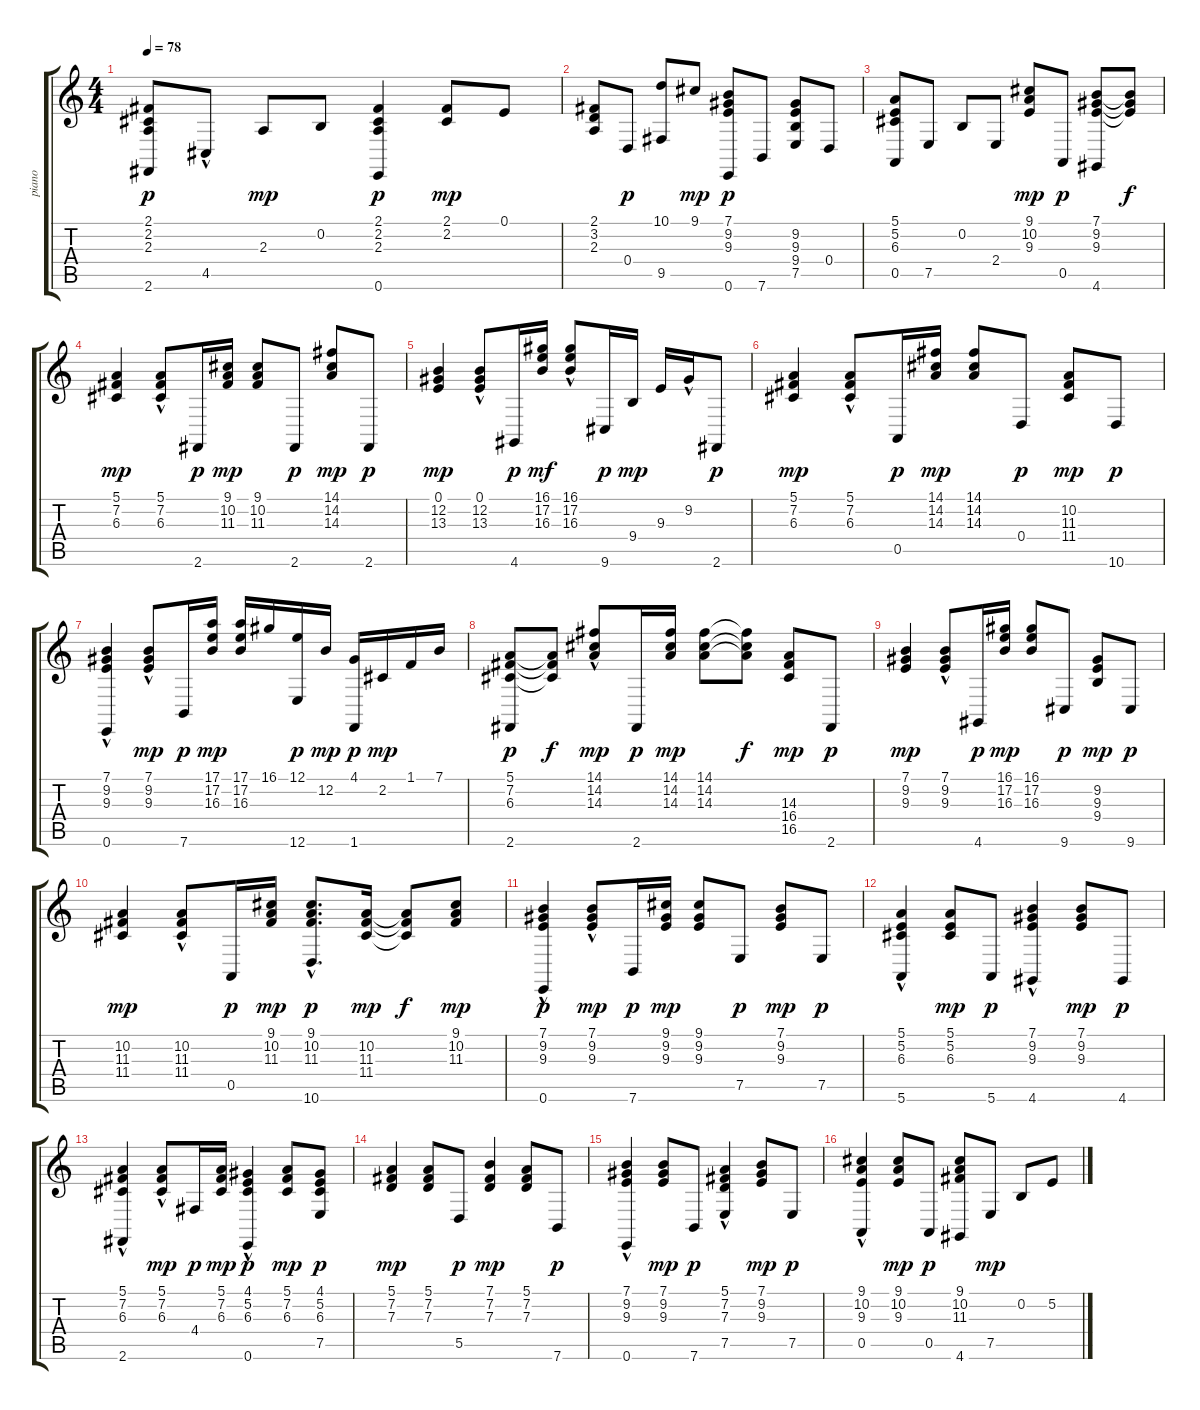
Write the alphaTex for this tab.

\track ("piano" "piano") {instrument brightacousticpiano}
\staff {score tabs}
\tuning (E4 B3 G3 D3 A2 E2) {hide}
\ts (4 4)
\tempo 78
\clef g2
\ks c
(2.1 2.2 2.3 2.6).8{dy p} 4.5{hac}.8 2.3.8{dy mp} 0.2.8 (2.1 2.2 2.3 0.6).4{dy p} (2.1 2.2).8{dy mp} 0.1.8 |
(2.1 3.2 2.3).8 0.4.8{dy p} (10.1 9.5).8 9.1.8{dy mp} (7.1 9.2 9.3 0.6).8{dy p} 7.6.8 (9.2 9.3 9.4 7.5).8 0.4.8 |
(5.1 5.2 6.3 0.5).8 7.5.8 0.2.8 2.4.8 (9.1 10.2 9.3).8{dy mp} 0.5.8{dy p} (7.1 9.2 9.3 4.6).8 (7.1{t} 9.2{t} 9.3{t}).8{dy f} |
(5.1 7.2 6.3).4{dy mp} (5.1{hac} 7.2{hac} 6.3{hac}).8 2.6.16{dy p} (9.1 10.2 11.3).16{dy mp} (9.1 10.2 11.3).8 2.6.8{dy p} (14.1 14.2 14.3).8{dy mp} 2.6.8{dy p} |
(0.1 12.2 13.3).4{dy mp} (0.1{hac} 12.2{hac} 13.3{hac}).8 4.6.16{dy p} (16.1 17.2 16.3).16{dy mf} (16.1{hac} 17.2{hac} 16.3{hac}).8 9.6.16{dy p} 9.4.16{dy mp} 9.3.16 9.2{hac}.16 2.6.8{dy p} |
(5.1 7.2 6.3).4{dy mp} (5.1{hac} 7.2{hac} 6.3{hac}).8 0.5.16{dy p} (14.1 14.2 14.3).16{dy mp} (14.1 14.2 14.3).8 0.4.8{dy p} (10.2 11.3 11.4).8{dy mp} 10.6.8{dy p} |
(7.1 9.2 9.3 0.6{hac}).4 (7.1{hac} 9.2{hac} 9.3{hac}).8{dy mp} 7.6.16{dy p} (17.1 17.2 16.3).16{dy mp} (17.1 17.2 16.3).16 16.1.16 (12.1 12.6).16{dy p} 12.2.16{dy mp} (4.1 1.6).16{dy p} 2.2.16{dy mp} 1.1.16 7.1.16 |
(5.1 7.2 6.3 2.6).8{dy p} (5.1{t} 7.2{t} 6.3{t}).8{dy f} (14.1{hac} 14.2{hac} 14.3{hac}).8{dy mp} 2.6.16{dy p} (14.1 14.2 14.3).16{dy mp} (14.1 14.2 14.3).8 (14.1{t} 14.2{t} 14.3{t}).8{dy f} (14.3 16.4 16.5).8{dy mp} 2.6.8{dy p} |
(7.1 9.2 9.3).4{dy mp} (7.1{hac} 9.2{hac} 9.3{hac}).8 4.6.16{dy p} (16.1 17.2 16.3).16{dy mp} (16.1 17.2 16.3).8 9.6.8{dy p} (9.2 9.3 9.4).8{dy mp} 9.6.8{dy p} |
(10.2 11.3 11.4).4{dy mp} (10.2{hac} 11.3{hac} 11.4{hac}).8 0.5.16{dy p} (9.1 10.2 11.3).16{dy mp} (9.1{hac} 10.2{hac} 11.3{hac} 10.6).8{d dy p} (10.2 11.3 11.4).16{dy mp} (10.2{t} 11.3{t} 11.4{t}).8{dy f} (9.1 10.2 11.3).8{dy mp} |
(7.1 9.2 9.3 0.6{hac}).4{dy p} (7.1{hac} 9.2{hac} 9.3{hac}).8{dy mp} 7.6.16{dy p} (9.1 9.2 9.3).16{dy mp} (9.1 9.2 9.3).8 7.5.8{dy p} (7.1 9.2 9.3).8{dy mp} 7.5.8{dy p} |
(5.1 5.2 6.3 5.6{hac}).4 (5.1 5.2 6.3).8{dy mp} 5.6.8{dy p} (7.1 9.2 9.3 4.6{hac}).4 (7.1 9.2 9.3).8{dy mp} 4.6.8{dy p} |
(5.1 7.2 6.3 2.6{hac}).4 (5.1{hac} 7.2{hac} 6.3{hac}).8{dy mp} 4.4.16{dy p} (5.1 7.2 6.3).16{dy mp} (4.1 5.2 6.3 0.6{hac}).4{dy p} (5.1 7.2 6.3).8{dy mp} (4.1 5.2 6.3 7.5).8{dy p} |
(5.1 7.2 7.3).4{dy mp} (5.1 7.2 7.3).8 5.5.8{dy p} (7.1 7.2 7.3).4{dy mp} (5.1 7.2 7.3).8 7.6.8{dy p} |
(7.1 9.2 9.3 0.6{hac}).4 (7.1 9.2 9.3).8{dy mp} 7.6.8{dy p} (5.1 7.2 7.3 7.5{hac}).4 (7.1 9.2 9.3).8{dy mp} 7.5.8{dy p} |
(9.1 10.2 9.3 0.5{hac}).4 (9.1 10.2 9.3).8{dy mp} 0.5.8{dy p} (9.1 10.2 11.3 4.6).8 7.5.8{dy mp} 0.2.8 5.2.8
